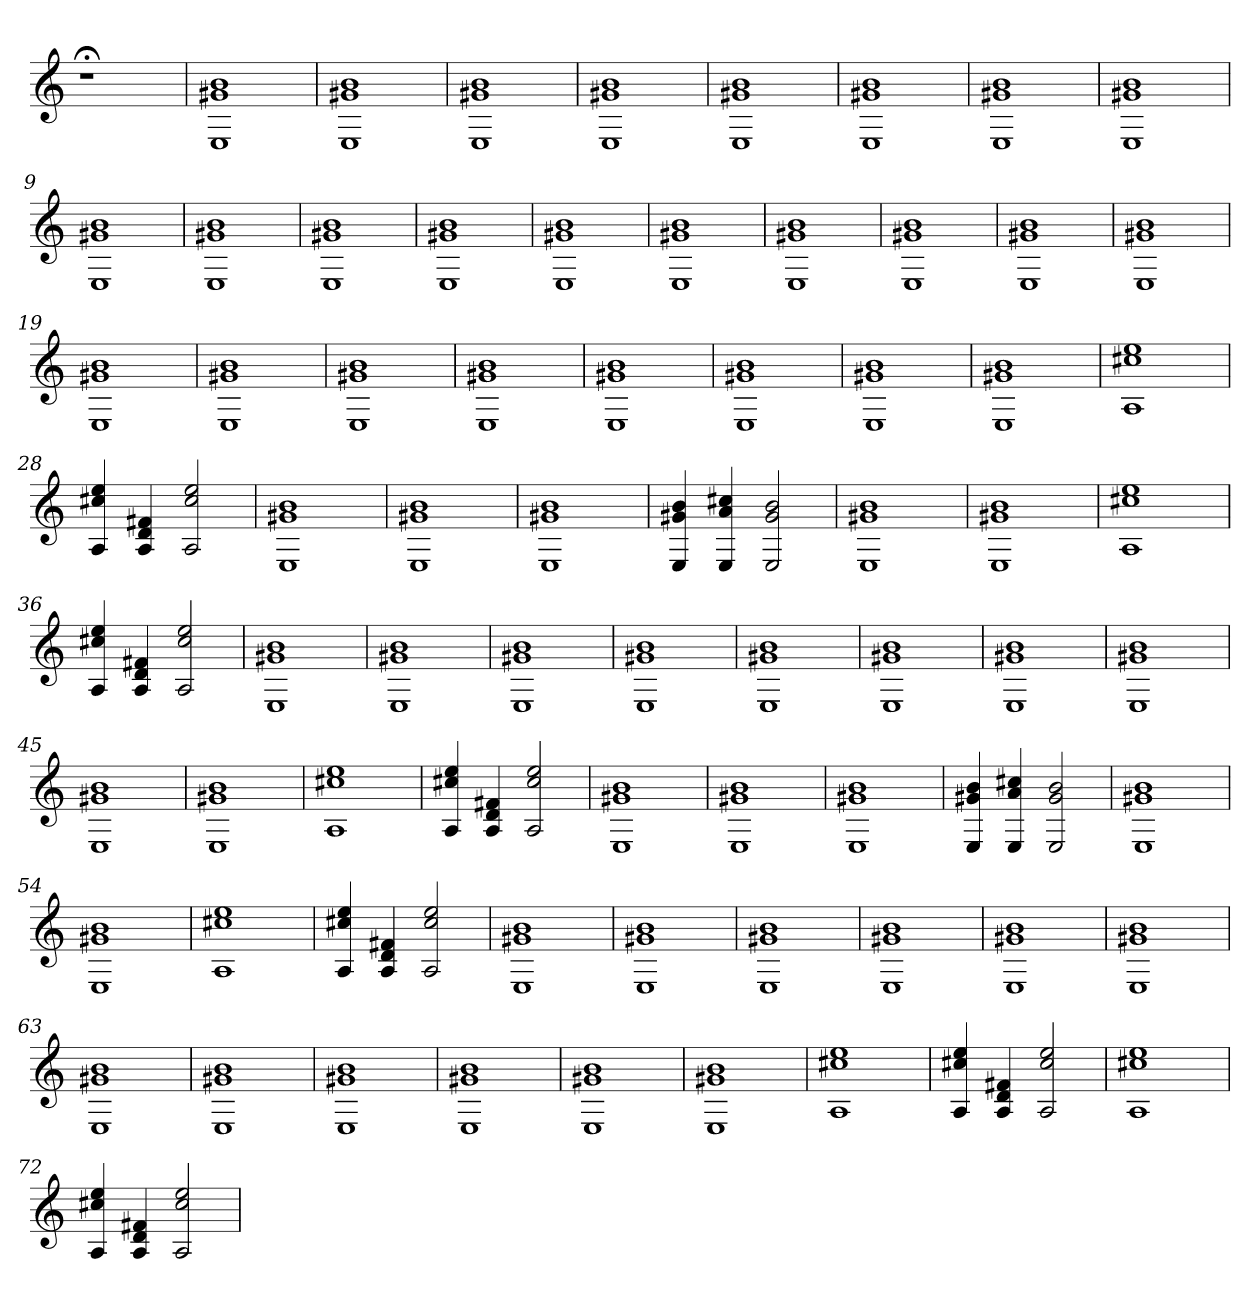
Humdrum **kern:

**kern
*part1
*staff1
=
1r;<
=1
1E 1g#X 1b
=2
1E 1g#X 1b
=3
1E 1g#X 1b
=4
1E 1g#X 1b
=5
1E 1g#X 1b
=6
1E 1g#X 1b
=7
1E 1g#X 1b
=8
1E 1g#X 1b
=9
1E 1g#X 1b
=10
1E 1g#X 1b
=11
1E 1g#X 1b
=12
1E 1g#X 1b
=13
1E 1g#X 1b
=14
1E 1g#X 1b
=15
1E 1g#X 1b
=16
1E 1g#X 1b
=17
1E 1g#X 1b
=18
1E 1g#X 1b
=19
1E 1g#X 1b
=20
1E 1g#X 1b
=21
1E 1g#X 1b
=22
1E 1g#X 1b
=23
1E 1g#X 1b
=24
1E 1g#X 1b
=25
1E 1g#X 1b
=26
1E 1g#X 1b
=27
1A 1cc#X 1ee
=28
4A 4cc#X 4ee
4A 4d 4f#X
2A 2cc# 2ee
=29
1E 1g#X 1b
=30
1E 1g#X 1b
=31
1E 1g#X 1b
=32
4E 4g#X 4b
4E 4a 4cc#X
2E 2g# 2b
=33
1E 1g#X 1b
=34
1E 1g#X 1b
=35
1A 1cc#X 1ee
=36
4A 4cc#X 4ee
4A 4d 4f#X
2A 2cc# 2ee
=37
1E 1g#X 1b
=38
1E 1g#X 1b
=39
1E 1g#X 1b
=40
1E 1g#X 1b
=41
1E 1g#X 1b
=42
1E 1g#X 1b
=43
1E 1g#X 1b
=44
1E 1g#X 1b
=45
1E 1g#X 1b
=46
1E 1g#X 1b
=47
1A 1cc#X 1ee
=48
4A 4cc#X 4ee
4A 4d 4f#X
2A 2cc# 2ee
=49
1E 1g#X 1b
=50
1E 1g#X 1b
=51
1E 1g#X 1b
=52
4E 4g#X 4b
4E 4a 4cc#X
2E 2g# 2b
=53
1E 1g#X 1b
=54
1E 1g#X 1b
=55
1A 1cc#X 1ee
=56
4A 4cc#X 4ee
4A 4d 4f#X
2A 2cc# 2ee
=57
1E 1g#X 1b
=58
1E 1g#X 1b
=59
1E 1g#X 1b
=60
1E 1g#X 1b
=61
1E 1g#X 1b
=62
1E 1g#X 1b
=63
1E 1g#X 1b
=64
1E 1g#X 1b
=65
1E 1g#X 1b
=66
1E 1g#X 1b
=67
1E 1g#X 1b
=68
1E 1g#X 1b
=69
1A 1cc#X 1ee
=70
4A 4cc#X 4ee
4A 4d 4f#X
2A 2cc# 2ee
=71
1A 1cc#X 1ee
=72
4A 4cc#X 4ee
4A 4d 4f#X
2A 2cc# 2ee
=
*-
